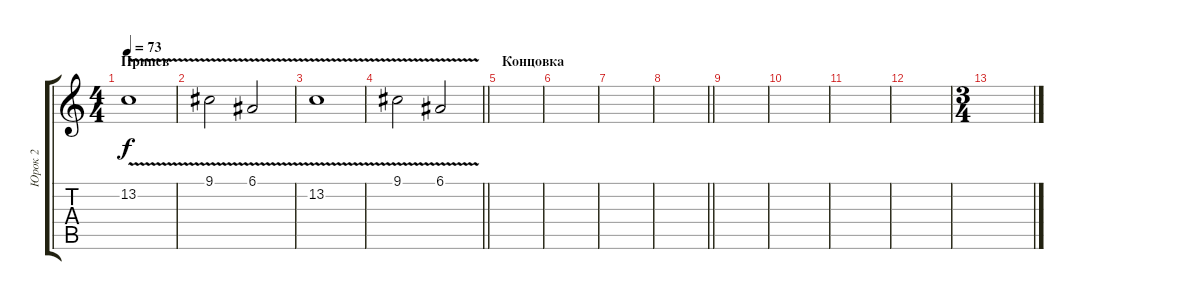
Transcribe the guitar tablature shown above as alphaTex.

\track ("Юрок 2" "Юрок 2") {instrument lead1square}
\staff {score tabs}
\tuning (E4 B3 G3 D3 A2 E2) {hide}
\ts (4 4)
\section ("" "Припев")
\tempo 73
\clef g2
\ks c
13.2{v}.1{dy f volume 10} |
9.1{v}.2 6.1{v}.2 |
13.2{v}.1 |
\barLineRight lightlight
9.1{v}.2 6.1{v}.2 |
\section ("" "Концовка")
|
|
|
\barLineRight lightlight
|
|
|
|
|
\ts (3 4)
